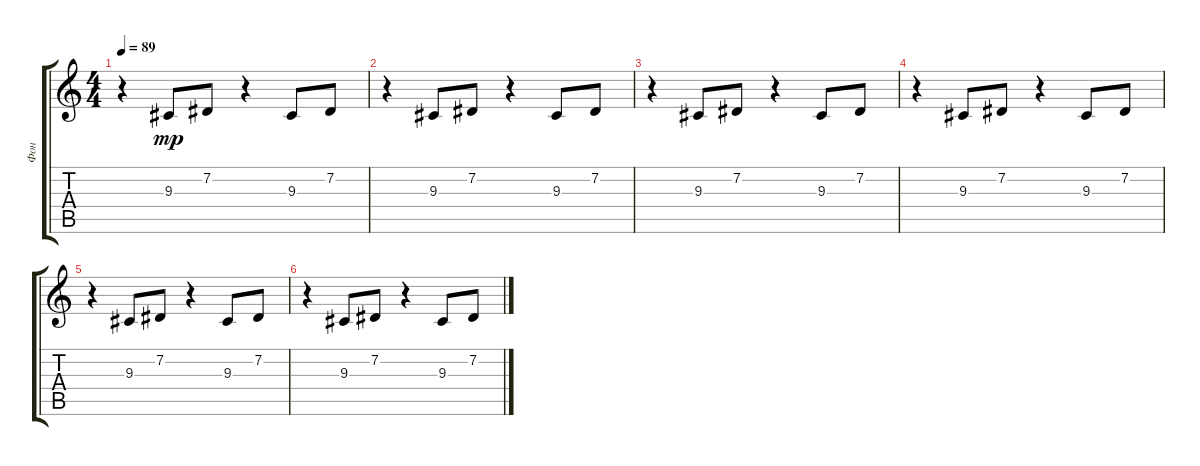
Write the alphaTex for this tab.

\track ("Фон" "Фон") {instrument pad1newage}
\staff {score tabs}
\tuning (Db4 Ab3 E3 B2 Gb2 B1) {hide}
\ts (4 4)
\tempo 89
\clef g2
\ks c
r.4{dy mp} 9.3.8 7.2.8 r.4 9.3.8 7.2.8 |
r.4 9.3.8 7.2.8 r.4 9.3.8 7.2.8 |
r.4 9.3.8 7.2.8 r.4 9.3.8 7.2.8 |
r.4 9.3.8 7.2.8 r.4 9.3.8 7.2.8 |
r.4 9.3.8 7.2.8 r.4 9.3.8 7.2.8 |
r.4 9.3.8 7.2.8 r.4 9.3.8 7.2.8
